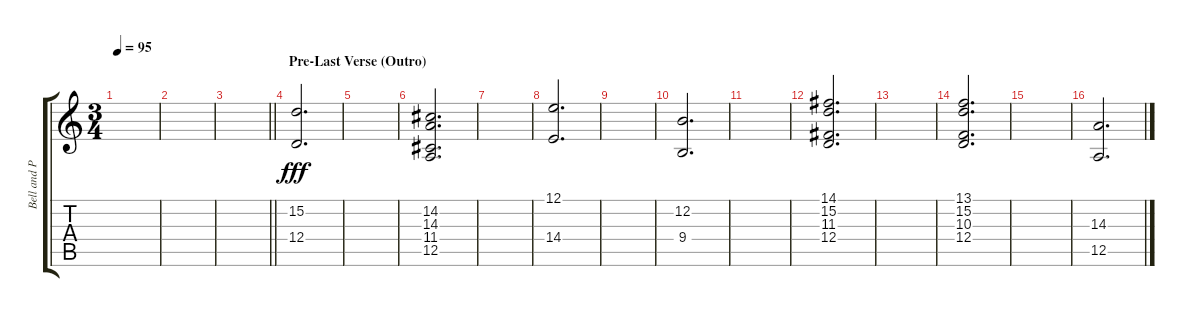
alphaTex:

\track ("Bell and Piano" "Bell and P") {instrument tubularbells}
\staff {score tabs}
\tuning (E4 B3 G3 D3 A2 D2) {hide}
\ts (3 4)
\tempo 95
\clef g2
\ks c
|
|
\barLineRight lightlight
|
\section ("" "Pre-Last Verse (Outro)")
(15.2 12.4).2{d dy fff instrument tubularbells} |
|
(14.2 14.3 11.4 12.5).2{d} |
|
(12.1 14.4).2{d} |
|
(12.2 9.4).2{d} |
|
(14.1 15.2 11.3 12.4).2{d} |
|
(13.1 15.2 10.3 12.4).2{d} |
|
(14.3 12.5).2{d}
